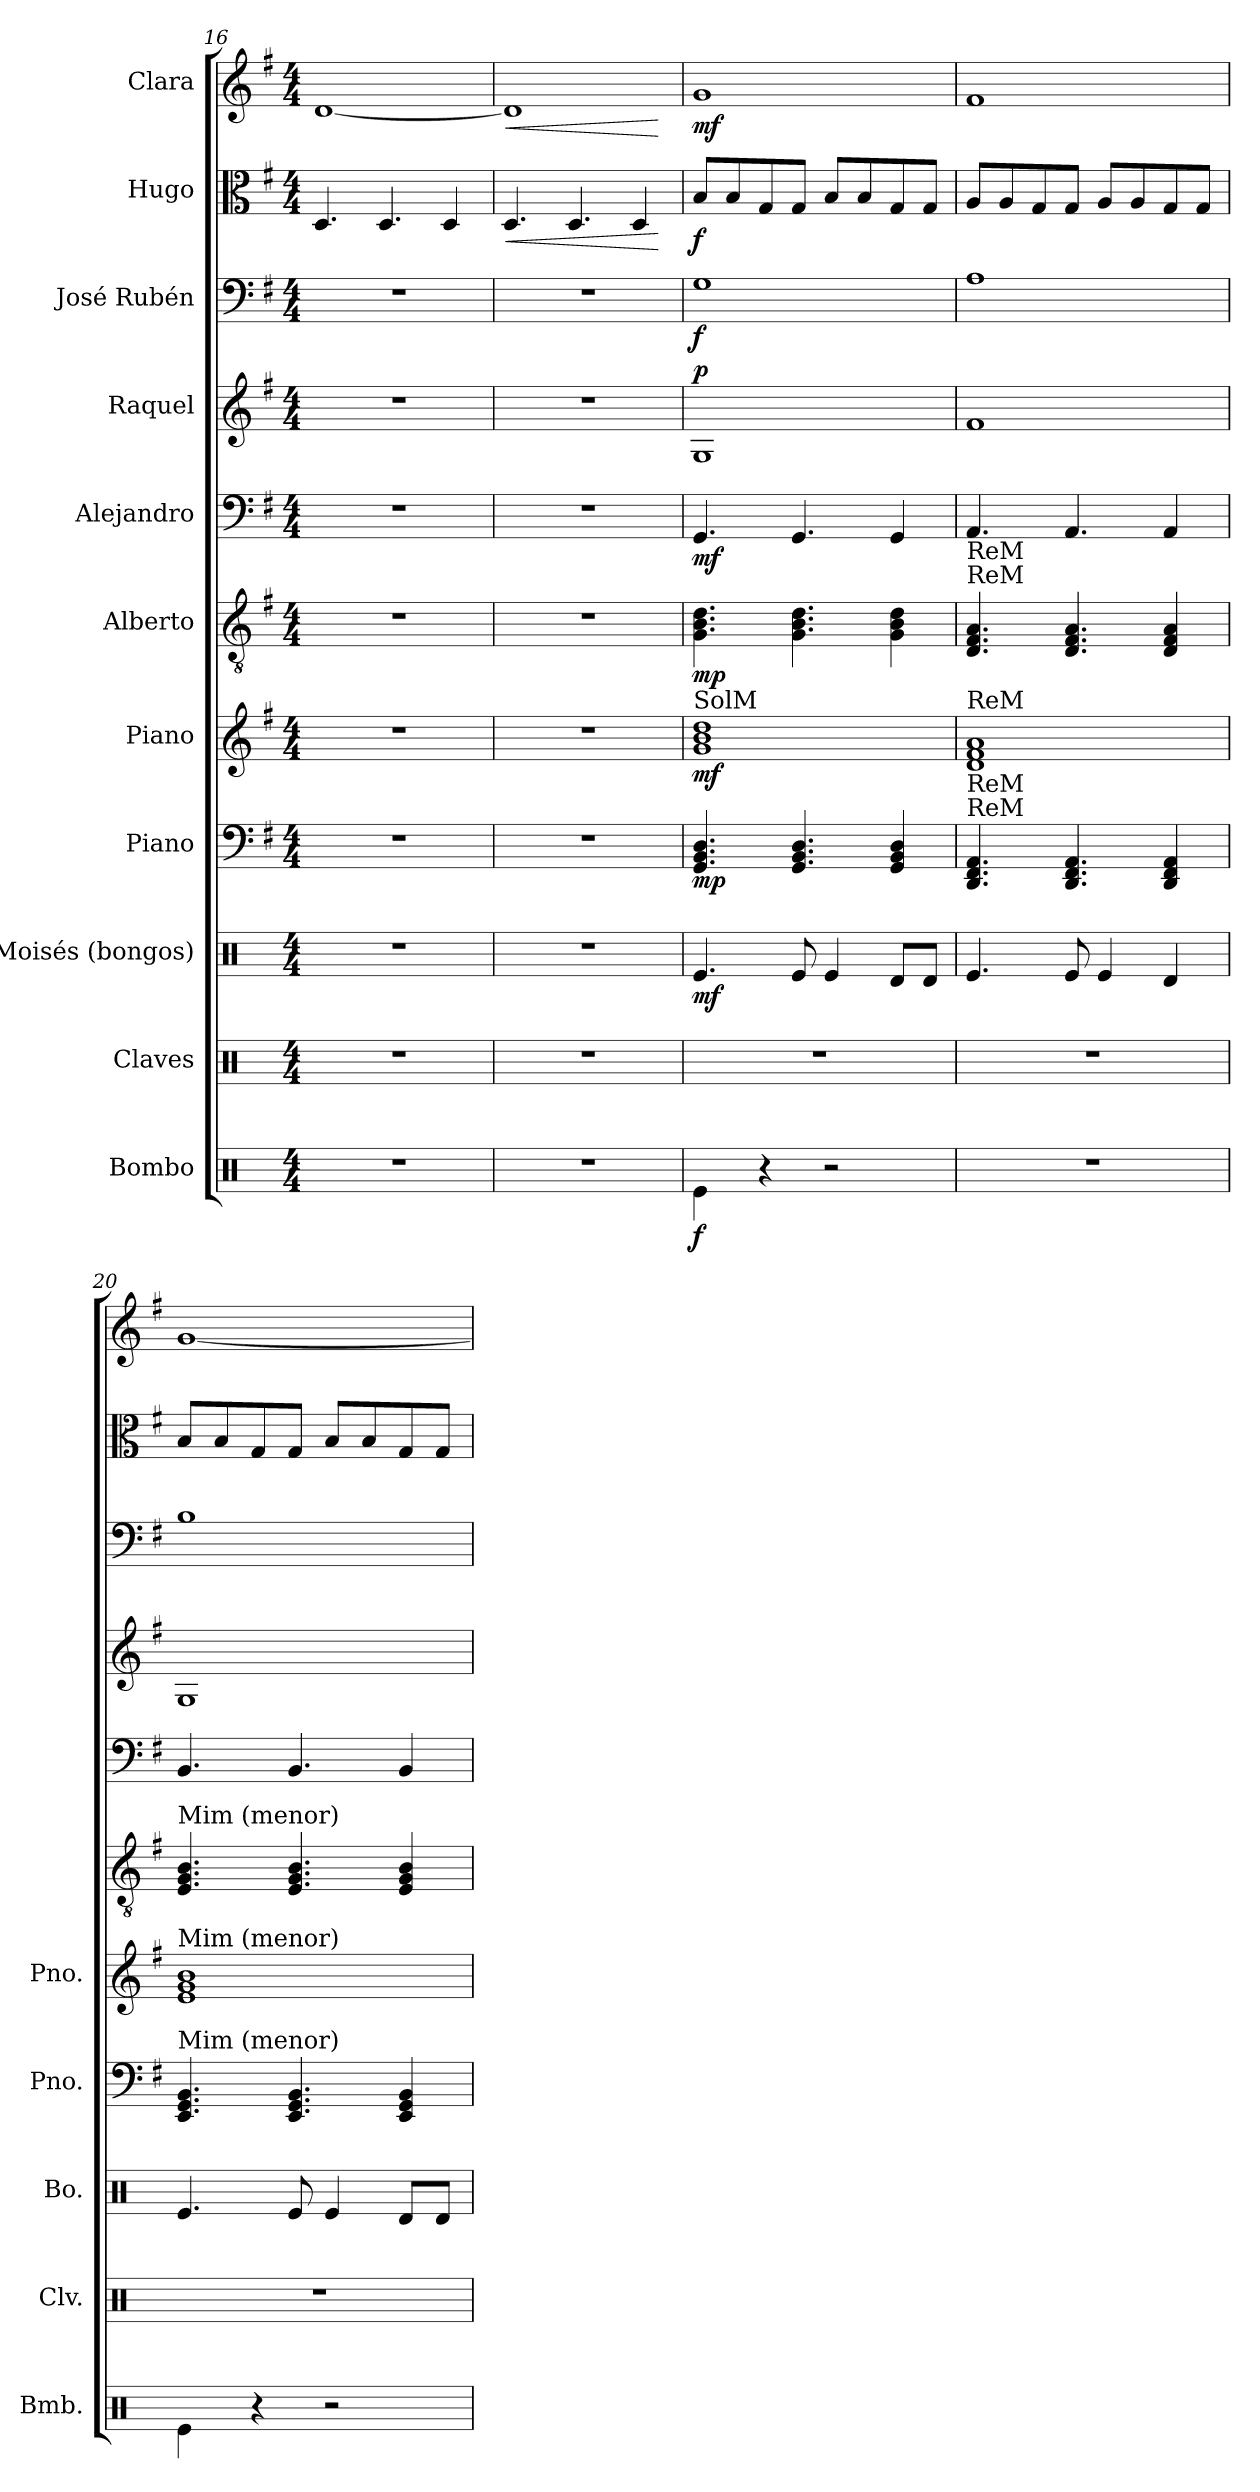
**kern	**dynam	**kern	**kern	**dynam	**kern	**dynam	**kern	**dynam	**kern	**dynam	**kern	**dynam	**kern	**dynam	**kern	**dynam	**kern	**dynam	**kern	**dynam
*part11	*part11	*part10	*part9	*part9	*part8	*part8	*part7	*part7	*part6	*part6	*part5	*part5	*part4	*part4	*part3	*part3	*part2	*part2	*part1	*part1
*staff11	*staff11	*staff10	*staff9	*staff9	*staff8	*staff8	*staff7	*staff7	*staff6	*staff6	*staff5	*staff5	*staff4	*staff4	*staff3	*staff3	*staff2	*staff2	*staff1	*staff1
*I"Bombo	*	*I"Claves	*I"Moisés (bongos)	*	*I"Piano	*	*I"Piano	*	*I"Alberto	*	*I"Alejandro	*	*I"Raquel	*	*I"José Rubén	*	*I"Hugo	*	*I"Clara	*
*I'Bmb.	*	*I'Clv.	*I'Bo.	*	*I'Pno.	*	*I'Pno.	*	*	*	*	*	*	*	*	*	*	*	*	*
*clefX	*	*clefX	*clefX	*	*clefF4	*	*clefG2	*	*clefGv2	*	*clefF4	*	*clefG2	*	*clefF4	*	*clefC3	*	*clefG2	*
*k[]	*	*k[]	*k[]	*	*k[f#]	*	*k[f#]	*	*k[f#]	*	*k[f#]	*	*k[f#]	*	*k[f#]	*	*k[f#]	*	*k[f#]	*
*M4/4	*	*M4/4	*M4/4	*	*M4/4	*	*M4/4	*	*M4/4	*	*M4/4	*	*M4/4	*	*M4/4	*	*M4/4	*	*M4/4	*
*MM135	*	*MM135	*MM135	*	*MM135	*	*MM135	*	*MM135	*	*MM135	*	*MM135	*	*MM135	*	*MM135	*	*MM135	*
=16	=16	=16	=16	=16	=16	=16	=16	=16	=16	=16	=16	=16	=16	=16	=16	=16	=16	=16	=16	=16
1r	.	1r	1r	.	1r	.	1r	.	1r	.	1r	.	1r	.	1r	.	4.D/	.	[1d	.
.	.	.	.	.	.	.	.	.	.	.	.	.	.	.	.	.	4.D/	.	.	.
.	.	.	.	.	.	.	.	.	.	.	.	.	.	.	.	.	4D/	.	.	.
=17	=17	=17	=17	=17	=17	=17	=17	=17	=17	=17	=17	=17	=17	=17	=17	=17	=17	=17	=17	=17
*	*	*	*	*	*	*	*	*	*	*	*	*	*	*	*	*	*	*	*MM140	*
!	!	!	!	!	!	!	!	!	!	!	!	!	!	!	!	!	!	!LO:HP:b	!	!LO:HP:b
1r	.	1r	1r	.	1r	.	1r	.	1r	.	1r	.	1r	.	1r	.	4.D/	<	1d]	<
.	.	.	.	.	.	.	.	.	.	.	.	.	.	.	.	.	4.D/	.	.	.
.	.	.	.	.	.	.	.	.	.	.	.	.	.	.	.	.	4D/	.	.	.
.	.	.	.	.	.	.	.	.	.	.	.	.	.	.	.	.	.	[	.	[
=18	=18	=18	=18	=18	=18	=18	=18	=18	=18	=18	=18	=18	=18	=18	=18	=18	=18	=18	=18	=18
*	*	*	*	*	*	*	*	*	*	*	*	*	*	*	*	*	*	*	*MM140	*
!	!	!	!	!	!	!	!LO:TX:a:t=SolM	!	!	!	!	!	!	!	!	!	!	!	!	!
!	!LO:DY:b	!	!	!LO:DY:b	!	!LO:DY:b	!	!LO:DY:b	!	!LO:DY:b	!	!LO:DY:b	!	!LO:DY:a	!	!LO:DY:b	!	!LO:DY:b	!	!LO:DY:b
4Re\	f	1r	4.Re/	mf	4.GG/ 4.BB/ 4.D/	mp	1g 1b 1dd	mf	4.G\ 4.B\ 4.d\	mp	4.GG/	mf	1G	p	1G	f	8B/L	f	1g	mf
.	.	.	.	.	.	.	.	.	.	.	.	.	.	.	.	.	8B/	.	.	.
4r	.	.	.	.	.	.	.	.	.	.	.	.	.	.	.	.	8G/	.	.	.
.	.	.	8Re/	.	4.GG/ 4.BB/ 4.D/	.	.	.	4.G\ 4.B\ 4.d\	.	4.GG/	.	.	.	.	.	8G/J	.	.	.
2r	.	.	4Re/	.	.	.	.	.	.	.	.	.	.	.	.	.	8B/L	.	.	.
.	.	.	.	.	.	.	.	.	.	.	.	.	.	.	.	.	8B/	.	.	.
.	.	.	8Rd/L	.	4GG/ 4BB/ 4D/	.	.	.	4G\ 4B\ 4d\	.	4GG/	.	.	.	.	.	8G/	.	.	.
.	.	.	8Rd/J	.	.	.	.	.	.	.	.	.	.	.	.	.	8G/J	.	.	.
=19	=19	=19	=19	=19	=19	=19	=19	=19	=19	=19	=19	=19	=19	=19	=19	=19	=19	=19	=19	=19
!	!	!	!	!	!	!	!	!	!LO:TX:a:t=ReM	!	!	!	!	!	!	!	!	!	!	!
!	!	!	!	!	!	!	!	!	!LO:TX:a:t=ReM	!	!	!	!	!	!	!	!	!	!	!
!	!	!	!	!	!	!	!LO:TX:a:t=ReM	!	!	!	!	!	!	!	!	!	!	!	!	!
!	!	!	!	!	!LO:TX:a:t=ReM	!	!	!	!	!	!	!	!	!	!	!	!	!	!	!
!	!	!	!	!	!LO:TX:a:t=ReM	!	!	!	!	!	!	!	!	!	!	!	!	!	!	!
1r	.	1r	4.Re/	.	4.DD/ 4.FF#/ 4.AA/	.	1d 1f# 1a	.	4.D/ 4.F#/ 4.A/	.	4.AA/	.	1f#	.	1A	.	8A/L	.	1f#	.
.	.	.	.	.	.	.	.	.	.	.	.	.	.	.	.	.	8A/	.	.	.
.	.	.	.	.	.	.	.	.	.	.	.	.	.	.	.	.	8G/	.	.	.
.	.	.	8Re/	.	4.DD/ 4.FF#/ 4.AA/	.	.	.	4.D/ 4.F#/ 4.A/	.	4.AA/	.	.	.	.	.	8G/J	.	.	.
.	.	.	4Re/	.	.	.	.	.	.	.	.	.	.	.	.	.	8A/L	.	.	.
.	.	.	.	.	.	.	.	.	.	.	.	.	.	.	.	.	8A/	.	.	.
.	.	.	4Rd/	.	4DD/ 4FF#/ 4AA/	.	.	.	4D/ 4F#/ 4A/	.	4AA/	.	.	.	.	.	8G/	.	.	.
.	.	.	.	.	.	.	.	.	.	.	.	.	.	.	.	.	8G/J	.	.	.
!!LO:PB:g=z
=20	=20	=20	=20	=20	=20	=20	=20	=20	=20	=20	=20	=20	=20	=20	=20	=20	=20	=20	=20	=20
!	!	!	!	!	!	!	!	!	!LO:TX:a:t=Mim (menor)	!	!	!	!	!	!	!	!	!	!	!
!	!	!	!	!	!	!	!LO:TX:a:t=Mim (menor)	!	!	!	!	!	!	!	!	!	!	!	!	!
!	!	!	!	!	!LO:TX:a:t=Mim (menor)	!	!	!	!	!	!	!	!	!	!	!	!	!	!	!
4Re\	.	1r	4.Re/	.	4.EE/ 4.GG/ 4.BB/	.	1e 1g 1b	.	4.E/ 4.G/ 4.B/	.	4.BB/	.	1G	.	1B	.	8B/L	.	[1g	.
.	.	.	.	.	.	.	.	.	.	.	.	.	.	.	.	.	8B/	.	.	.
4r	.	.	.	.	.	.	.	.	.	.	.	.	.	.	.	.	8G/	.	.	.
.	.	.	8Re/	.	4.EE/ 4.GG/ 4.BB/	.	.	.	4.E/ 4.G/ 4.B/	.	4.BB/	.	.	.	.	.	8G/J	.	.	.
2r	.	.	4Re/	.	.	.	.	.	.	.	.	.	.	.	.	.	8B/L	.	.	.
.	.	.	.	.	.	.	.	.	.	.	.	.	.	.	.	.	8B/	.	.	.
.	.	.	8Rd/L	.	4EE/ 4GG/ 4BB/	.	.	.	4E/ 4G/ 4B/	.	4BB/	.	.	.	.	.	8G/	.	.	.
.	.	.	8Rd/J	.	.	.	.	.	.	.	.	.	.	.	.	.	8G/J	.	.	.
=	=	=	=	=	=	=	=	=	=	=	=	=	=	=	=	=	=	=	=	=
*-	*-	*-	*-	*-	*-	*-	*-	*-	*-	*-	*-	*-	*-	*-	*-	*-	*-	*-	*-	*-
